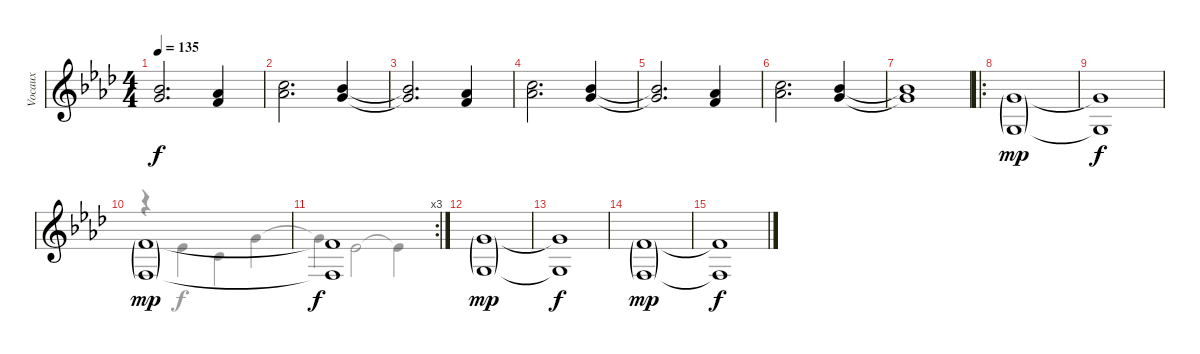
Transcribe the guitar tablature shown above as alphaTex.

\track ("Vocaux" "Vocaux") {instrument viola}
\staff {score}
\tuning (E4 B3 G3 D3 A2 E2) {hide}
\voice
\ts (4 4)
\tempo 135
\clef g2
\ks ab
(6.1{t} 8.2{t}).2{d dy f} (4.1 6.2).4 |
(8.1 9.2).2{d} (6.1 8.2).4 |
(6.1{t} 8.2{t}).2{d} (4.1 6.2).4 |
(8.1 9.2).2{d} (6.1 8.2).4 |
(6.1{t} 8.2{t}).2{d} (4.1 6.2).4 |
(8.1 9.2).2{d} (6.1 8.2).4 |
(6.1{t} 8.2{t}).1 |
\ro
(3.1{g} 0.3{g}).1{dy mp} |
(3.1{t} 0.3{t}).1{dy f} |
(6.2{g} 3.4{g}).1{dy mp} |
\rc 3
(6.2{t} 3.4{t}).1{dy f} |
(3.1{g} 0.3{g}).1{dy mp} |
(3.1{t} 0.3{t}).1{dy f} |
(1.1{g} 3.4{g}).1{dy mp} |
(1.1{t} 3.4{t}).1{dy f}
\voice
\clef g2
\ottava regular
\simile none
\ks ab
|
|
|
|
|
|
|
|
|
r.4 4.2.4 1.2.4 3.1.4 |
3.1{t}.4 4.2.2 4.2{t}.4 |
|
|
|
